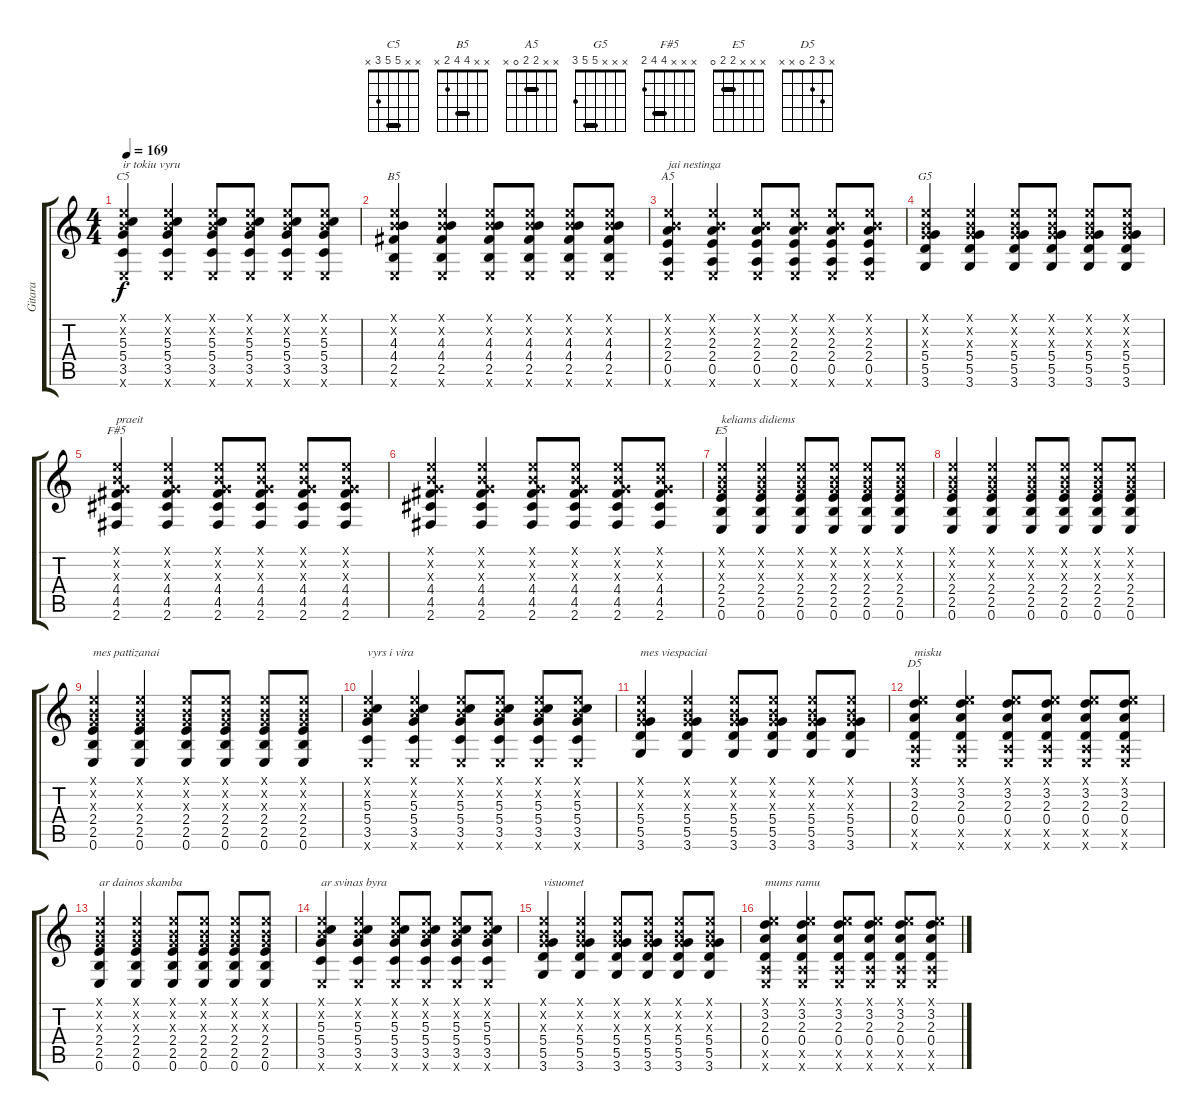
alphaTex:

\track ("Gitara" "Gitara") {instrument acousticguitarsteel}
\staff {score tabs}
\tuning (E4 B3 G3 D3 A2 E2) {hide}
\chord ("C5" x x 5 5 3 x) {barre 5}
\chord ("B5" x x 4 4 2 x) {barre 4}
\chord ("A5" x x 2 2 0 x) {barre 2}
\chord ("G5" x x x 5 5 3) {barre 5}
\chord ("F#5" x x x 4 4 2) {barre 4}
\chord ("E5" x x x 2 2 0) {barre 2}
\chord ("D5" x 3 2 0 x x)
\ts (4 4)
\tempo 169
\clef g2
\ks c
(0.1{x} 0.2{x} 5.3 5.4 3.5 0.6{x}).4{ch "C5" txt "ir tokiu vyru" dy f} (0.1{x} 0.2{x} 5.3 5.4 3.5 0.6{x}).4 (0.1{x} 0.2{x} 5.3 5.4 3.5 0.6{x}).8 (0.1{x} 0.2{x} 5.3 5.4 3.5 0.6{x}).8 (0.1{x} 0.2{x} 5.3 5.4 3.5 0.6{x}).8 (0.1{x} 0.2{x} 5.3 5.4 3.5 0.6{x}).8 |
(0.1{x} 0.2{x} 4.3 4.4 2.5 0.6{x}).4{ch "B5"} (0.1{x} 0.2{x} 4.3 4.4 2.5 0.6{x}).4 (0.1{x} 0.2{x} 4.3 4.4 2.5 0.6{x}).8 (0.1{x} 0.2{x} 4.3 4.4 2.5 0.6{x}).8 (0.1{x} 0.2{x} 4.3 4.4 2.5 0.6{x}).8 (0.1{x} 0.2{x} 4.3 4.4 2.5 0.6{x}).8 |
(0.1{x} 0.2{x} 2.3 2.4 0.5 0.6{x}).4{ch "A5" txt "jai nestinga"} (0.1{x} 0.2{x} 2.3 2.4 0.5 0.6{x}).4 (0.1{x} 0.2{x} 2.3 2.4 0.5 0.6{x}).8 (0.1{x} 0.2{x} 2.3 2.4 0.5 0.6{x}).8 (0.1{x} 0.2{x} 2.3 2.4 0.5 0.6{x}).8 (0.1{x} 0.2{x} 2.3 2.4 0.5 0.6{x}).8 |
(0.1{x} 0.2{x} 0.3{x} 5.4 5.5 3.6).4{ch "G5"} (0.1{x} 0.2{x} 0.3{x} 5.4 5.5 3.6).4 (0.1{x} 0.2{x} 0.3{x} 5.4 5.5 3.6).8 (0.1{x} 0.2{x} 0.3{x} 5.4 5.5 3.6).8 (0.1{x} 0.2{x} 0.3{x} 5.4 5.5 3.6).8 (0.1{x} 0.2{x} 0.3{x} 5.4 5.5 3.6).8 |
(0.1{x} 0.2{x} 0.3{x} 4.4 4.5 2.6).4{ch "F#5" txt "praeit"} (0.1{x} 0.2{x} 0.3{x} 4.4 4.5 2.6).4 (0.1{x} 0.2{x} 0.3{x} 4.4 4.5 2.6).8 (0.1{x} 0.2{x} 0.3{x} 4.4 4.5 2.6).8 (0.1{x} 0.2{x} 0.3{x} 4.4 4.5 2.6).8 (0.1{x} 0.2{x} 0.3{x} 4.4 4.5 2.6).8 |
(0.1{x} 0.2{x} 0.3{x} 4.4 4.5 2.6).4 (0.1{x} 0.2{x} 0.3{x} 4.4 4.5 2.6).4 (0.1{x} 0.2{x} 0.3{x} 4.4 4.5 2.6).8 (0.1{x} 0.2{x} 0.3{x} 4.4 4.5 2.6).8 (0.1{x} 0.2{x} 0.3{x} 4.4 4.5 2.6).8 (0.1{x} 0.2{x} 0.3{x} 4.4 4.5 2.6).8 |
(0.1{x} 0.2{x} 0.3{x} 2.4 2.5 0.6).4{ch "E5" txt "keliams didiems"} (0.1{x} 0.2{x} 0.3{x} 2.4 2.5 0.6).4 (0.1{x} 0.2{x} 0.3{x} 2.4 2.5 0.6).8 (0.1{x} 0.2{x} 0.3{x} 2.4 2.5 0.6).8 (0.1{x} 0.2{x} 0.3{x} 2.4 2.5 0.6).8 (0.1{x} 0.2{x} 0.3{x} 2.4 2.5 0.6).8 |
(0.1{x} 0.2{x} 0.3{x} 2.4 2.5 0.6).4 (0.1{x} 0.2{x} 0.3{x} 2.4 2.5 0.6).4 (0.1{x} 0.2{x} 0.3{x} 2.4 2.5 0.6).8 (0.1{x} 0.2{x} 0.3{x} 2.4 2.5 0.6).8 (0.1{x} 0.2{x} 0.3{x} 2.4 2.5 0.6).8 (0.1{x} 0.2{x} 0.3{x} 2.4 2.5 0.6).8 |
(0.1{x} 0.2{x} 0.3{x} 2.4 2.5 0.6).4{txt "mes pattizanai"} (0.1{x} 0.2{x} 0.3{x} 2.4 2.5 0.6).4 (0.1{x} 0.2{x} 0.3{x} 2.4 2.5 0.6).8 (0.1{x} 0.2{x} 0.3{x} 2.4 2.5 0.6).8 (0.1{x} 0.2{x} 0.3{x} 2.4 2.5 0.6).8 (0.1{x} 0.2{x} 0.3{x} 2.4 2.5 0.6).8 |
(0.1{x} 0.2{x} 5.3 5.4 3.5 0.6{x}).4{txt "vyrs i vira"} (0.1{x} 0.2{x} 5.3 5.4 3.5 0.6{x}).4 (0.1{x} 0.2{x} 5.3 5.4 3.5 0.6{x}).8 (0.1{x} 0.2{x} 5.3 5.4 3.5 0.6{x}).8 (0.1{x} 0.2{x} 5.3 5.4 3.5 0.6{x}).8 (0.1{x} 0.2{x} 5.3 5.4 3.5 0.6{x}).8 |
(0.1{x} 0.2{x} 0.3{x} 5.4 5.5 3.6).4{txt "mes viespaciai"} (0.1{x} 0.2{x} 0.3{x} 5.4 5.5 3.6).4 (0.1{x} 0.2{x} 0.3{x} 5.4 5.5 3.6).8 (0.1{x} 0.2{x} 0.3{x} 5.4 5.5 3.6).8 (0.1{x} 0.2{x} 0.3{x} 5.4 5.5 3.6).8 (0.1{x} 0.2{x} 0.3{x} 5.4 5.5 3.6).8 |
(0.1{x} 3.2 2.3 0.4 0.5{x} 0.6{x}).4{ch "D5" txt "misku"} (0.1{x} 3.2 2.3 0.4 0.5{x} 0.6{x}).4 (0.1{x} 3.2 2.3 0.4 0.5{x} 0.6{x}).8 (0.1{x} 3.2 2.3 0.4 0.5{x} 0.6{x}).8 (0.1{x} 3.2 2.3 0.4 0.5{x} 0.6{x}).8 (0.1{x} 3.2 2.3 0.4 0.5{x} 0.6{x}).8 |
(0.1{x} 0.2{x} 0.3{x} 2.4 2.5 0.6).4{txt "ar dainos skamba"} (0.1{x} 0.2{x} 0.3{x} 2.4 2.5 0.6).4 (0.1{x} 0.2{x} 0.3{x} 2.4 2.5 0.6).8 (0.1{x} 0.2{x} 0.3{x} 2.4 2.5 0.6).8 (0.1{x} 0.2{x} 0.3{x} 2.4 2.5 0.6).8 (0.1{x} 0.2{x} 0.3{x} 2.4 2.5 0.6).8 |
(0.1{x} 0.2{x} 5.3 5.4 3.5 0.6{x}).4{txt "ar svinas byra"} (0.1{x} 0.2{x} 5.3 5.4 3.5 0.6{x}).4 (0.1{x} 0.2{x} 5.3 5.4 3.5 0.6{x}).8 (0.1{x} 0.2{x} 5.3 5.4 3.5 0.6{x}).8 (0.1{x} 0.2{x} 5.3 5.4 3.5 0.6{x}).8 (0.1{x} 0.2{x} 5.3 5.4 3.5 0.6{x}).8 |
(0.1{x} 0.2{x} 0.3{x} 5.4 5.5 3.6).4{txt "visuomet "} (0.1{x} 0.2{x} 0.3{x} 5.4 5.5 3.6).4 (0.1{x} 0.2{x} 0.3{x} 5.4 5.5 3.6).8 (0.1{x} 0.2{x} 0.3{x} 5.4 5.5 3.6).8 (0.1{x} 0.2{x} 0.3{x} 5.4 5.5 3.6).8 (0.1{x} 0.2{x} 0.3{x} 5.4 5.5 3.6).8 |
(0.1{x} 3.2 2.3 0.4 0.5{x} 0.6{x}).4{txt "mums ramu"} (0.1{x} 3.2 2.3 0.4 0.5{x} 0.6{x}).4 (0.1{x} 3.2 2.3 0.4 0.5{x} 0.6{x}).8 (0.1{x} 3.2 2.3 0.4 0.5{x} 0.6{x}).8 (0.1{x} 3.2 2.3 0.4 0.5{x} 0.6{x}).8 (0.1{x} 3.2 2.3 0.4 0.5{x} 0.6{x}).8
